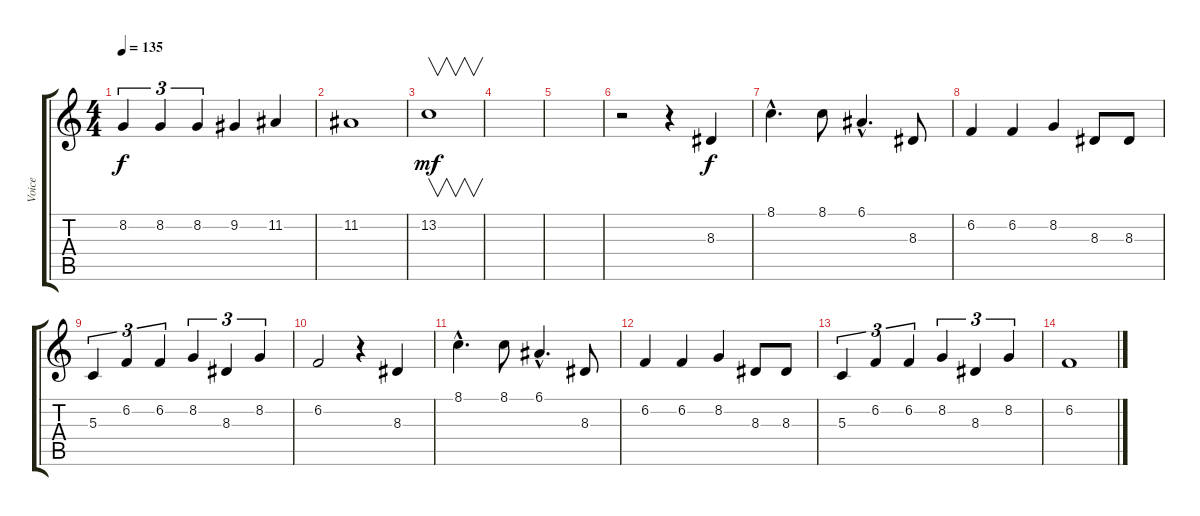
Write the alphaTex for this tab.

\track ("Voice" "Voice") {instrument flute}
\staff {score tabs}
\tuning (E4 B3 G3 D3 A2 E2) {hide}
\ts (4 4)
\tempo 135
\clef g2
\ks c
8.2.4{tu (3 2) dy f} 8.2.4{tu (3 2)} 8.2.4{tu (3 2)} 9.2.4 11.2.4 |
11.2.1 |
13.2.1{v dy mf} |
|
|
r.2 r.4 8.3.4{dy f} |
8.1{hac}.4{d} 8.1.8 6.1{hac}.4{d} 8.3.8 |
6.2.4 6.2.4 8.2.4 8.3.8 8.3.8 |
5.3.4{tu (3 2)} 6.2.4{tu (3 2)} 6.2.4{tu (3 2)} 8.2.4{tu (3 2)} 8.3.4{tu (3 2)} 8.2.4{tu (3 2)} |
6.2.2 r.4 8.3.4 |
8.1{hac}.4{d} 8.1.8 6.1{hac}.4{d} 8.3.8 |
6.2.4 6.2.4 8.2.4 8.3.8 8.3.8 |
5.3.4{tu (3 2)} 6.2.4{tu (3 2)} 6.2.4{tu (3 2)} 8.2.4{tu (3 2)} 8.3.4{tu (3 2)} 8.2.4{tu (3 2)} |
6.2.1
